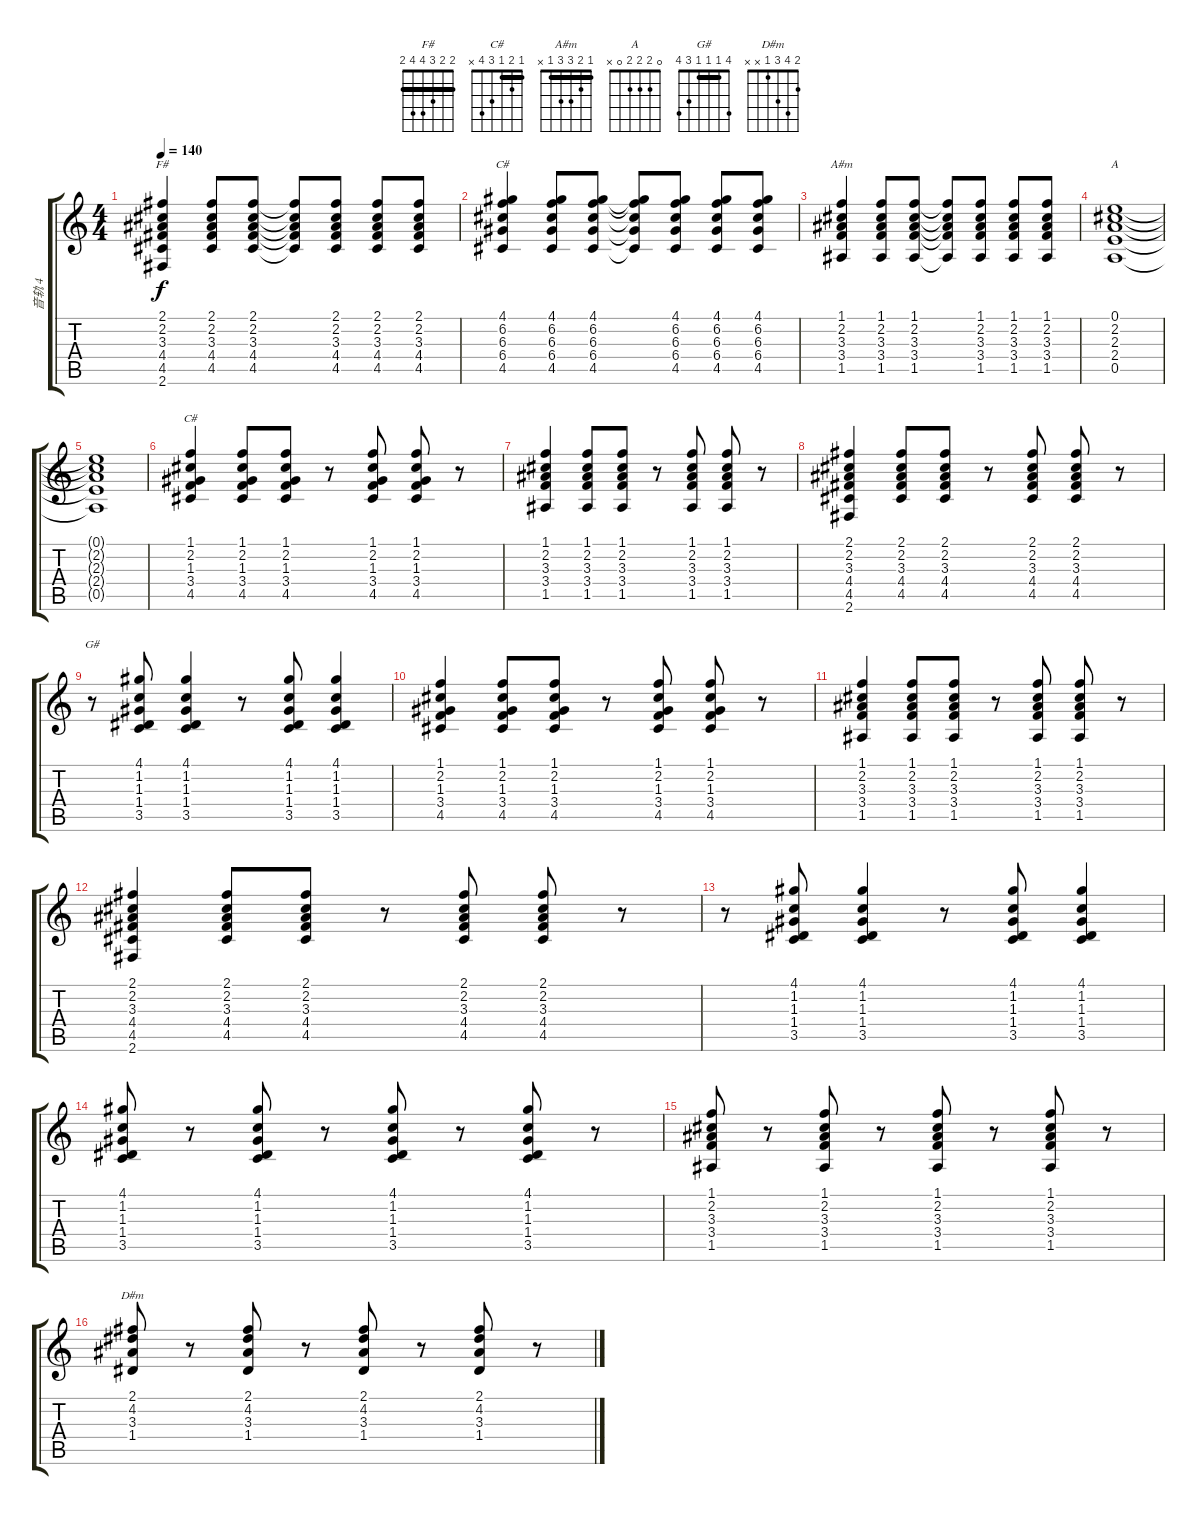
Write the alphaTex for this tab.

\track ("音轨 4" "音轨 4") {instrument acousticguitarsteel}
\staff {score tabs}
\tuning (E4 B3 G3 D3 A2 E2) {hide}
\chord ("F#" 2 2 3 4 4 2) {barre 2}
\chord ("C#" 4 6 6 6 4 x) {firstfret 4 barre 4}
\chord ("A#m" 1 2 3 3 1 x) {barre 1}
\chord ("A" 0 2 2 2 0 x)
\chord ("C#" 1 2 1 3 4 x) {barre 1}
\chord ("G#" 4 1 1 1 3 4) {barre 1}
\chord ("D#m" 2 4 3 1 x x)
\ts (4 4)
\tempo 140
\clef g2
\ks c
(2.1 2.2 3.3 4.4 4.5 2.6).4{ch "F#" dy f} (2.1 2.2 3.3 4.4 4.5).8 (2.1 2.2 3.3 4.4 4.5).8 (2.1{t} 2.2{t} 3.3{t} 4.4{t} 4.5{t}).8 (2.1 2.2 3.3 4.4 4.5).8 (2.1 2.2 3.3 4.4 4.5).8 (2.1 2.2 3.3 4.4 4.5).8 |
(4.1 6.2 6.3 6.4 4.5).4{ch "C#"} (4.1 6.2 6.3 6.4 4.5).8 (4.1 6.2 6.3 6.4 4.5).8 (4.1{t} 6.2{t} 6.3{t} 6.4{t} 4.5{t}).8 (4.1 6.2 6.3 6.4 4.5).8 (4.1 6.2 6.3 6.4 4.5).8 (4.1 6.2 6.3 6.4 4.5).8 |
(1.1 2.2 3.3 3.4 1.5).4{ch "A#m"} (1.1 2.2 3.3 3.4 1.5).8 (1.1 2.2 3.3 3.4 1.5).8 (1.1{t} 2.2{t} 3.3{t} 3.4{t} 1.5{t}).8 (1.1 2.2 3.3 3.4 1.5).8 (1.1 2.2 3.3 3.4 1.5).8 (1.1 2.2 3.3 3.4 1.5).8 |
(0.1 2.2 2.3 2.4 0.5).1{ch "A"} |
(0.1{t} 2.2{t} 2.3{t} 2.4{t} 0.5{t}).1 |
(1.1 2.2 1.3 3.4 4.5).4{ch "C#"} (1.1 2.2 1.3 3.4 4.5).8 (1.1 2.2 1.3 3.4 4.5).8 r.8 (1.1 2.2 1.3 3.4 4.5).8 (1.1 2.2 1.3 3.4 4.5).8 r.8 |
(1.1 2.2 3.3 3.4 1.5).4 (1.1 2.2 3.3 3.4 1.5).8 (1.1 2.2 3.3 3.4 1.5).8 r.8 (1.1 2.2 3.3 3.4 1.5).8 (1.1 2.2 3.3 3.4 1.5).8 r.8 |
(2.1 2.2 3.3 4.4 4.5 2.6).4 (2.1 2.2 3.3 4.4 4.5).8 (2.1 2.2 3.3 4.4 4.5).8 r.8 (2.1 2.2 3.3 4.4 4.5).8 (2.1 2.2 3.3 4.4 4.5).8 r.8 |
r.8{ch "G#"} (4.1 1.2 1.3 1.4 3.5).8 (4.1 1.2 1.3 1.4 3.5).4 r.8 (4.1 1.2 1.3 1.4 3.5).8 (4.1 1.2 1.3 1.4 3.5).4 |
(1.1 2.2 1.3 3.4 4.5).4 (1.1 2.2 1.3 3.4 4.5).8 (1.1 2.2 1.3 3.4 4.5).8 r.8 (1.1 2.2 1.3 3.4 4.5).8 (1.1 2.2 1.3 3.4 4.5).8 r.8 |
(1.1 2.2 3.3 3.4 1.5).4 (1.1 2.2 3.3 3.4 1.5).8 (1.1 2.2 3.3 3.4 1.5).8 r.8 (1.1 2.2 3.3 3.4 1.5).8 (1.1 2.2 3.3 3.4 1.5).8 r.8 |
(2.1 2.2 3.3 4.4 4.5 2.6).4 (2.1 2.2 3.3 4.4 4.5).8 (2.1 2.2 3.3 4.4 4.5).8 r.8 (2.1 2.2 3.3 4.4 4.5).8 (2.1 2.2 3.3 4.4 4.5).8 r.8 |
r.8 (4.1 1.2 1.3 1.4 3.5).8 (4.1 1.2 1.3 1.4 3.5).4 r.8 (4.1 1.2 1.3 1.4 3.5).8 (4.1 1.2 1.3 1.4 3.5).4 |
(4.1 1.2 1.3 1.4 3.5).8 r.8 (4.1 1.2 1.3 1.4 3.5).8 r.8 (4.1 1.2 1.3 1.4 3.5).8 r.8 (4.1 1.2 1.3 1.4 3.5).8 r.8 |
(1.1 2.2 3.3 3.4 1.5).8 r.8 (1.1 2.2 3.3 3.4 1.5).8 r.8 (1.1 2.2 3.3 3.4 1.5).8 r.8 (1.1 2.2 3.3 3.4 1.5).8 r.8 |
(2.1 4.2 3.3 1.4).8{ch "D#m"} r.8 (2.1 4.2 3.3 1.4).8 r.8 (2.1 4.2 3.3 1.4).8 r.8 (2.1 4.2 3.3 1.4).8 r.8
